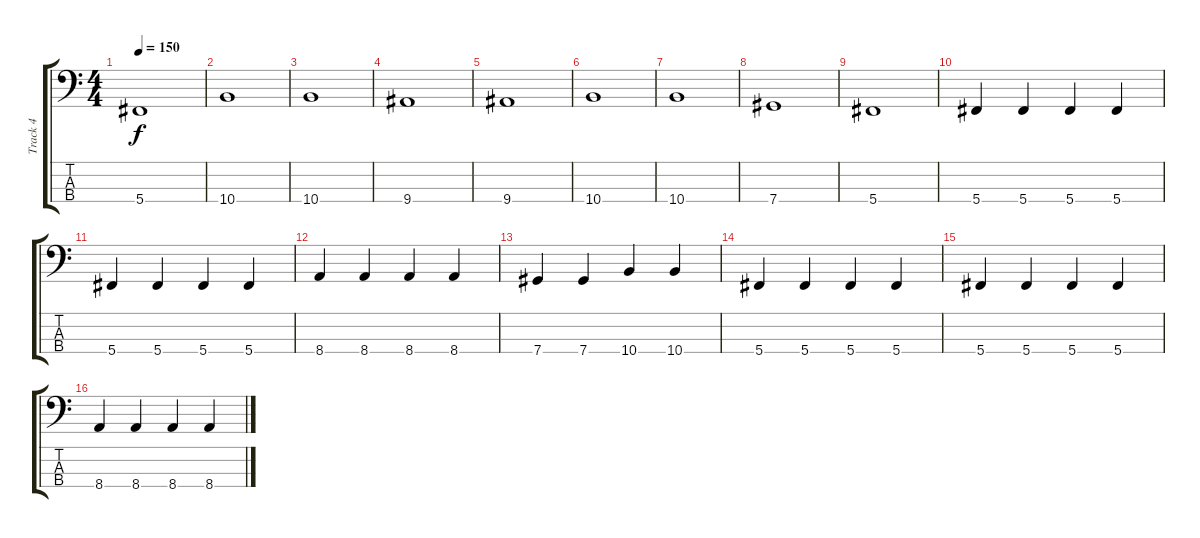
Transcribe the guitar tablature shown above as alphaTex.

\track ("Track 4" "Track 4") {instrument electricbasspick bank 36}
\staff {score tabs}
\tuning (Gb2 Db2 Ab1 Db1) {hide}
\ts (4 4)
\tempo 150
\clef f4
\ks c
5.4.1{dy f} |
10.4.1 |
10.4.1 |
9.4.1 |
9.4.1 |
10.4.1 |
10.4.1 |
7.4.1 |
5.4.1 |
5.4.4 5.4.4 5.4.4 5.4.4 |
5.4.4 5.4.4 5.4.4 5.4.4 |
8.4.4 8.4.4 8.4.4 8.4.4 |
7.4.4 7.4.4 10.4.4 10.4.4 |
5.4.4 5.4.4 5.4.4 5.4.4 |
5.4.4 5.4.4 5.4.4 5.4.4 |
8.4.4 8.4.4 8.4.4 8.4.4
